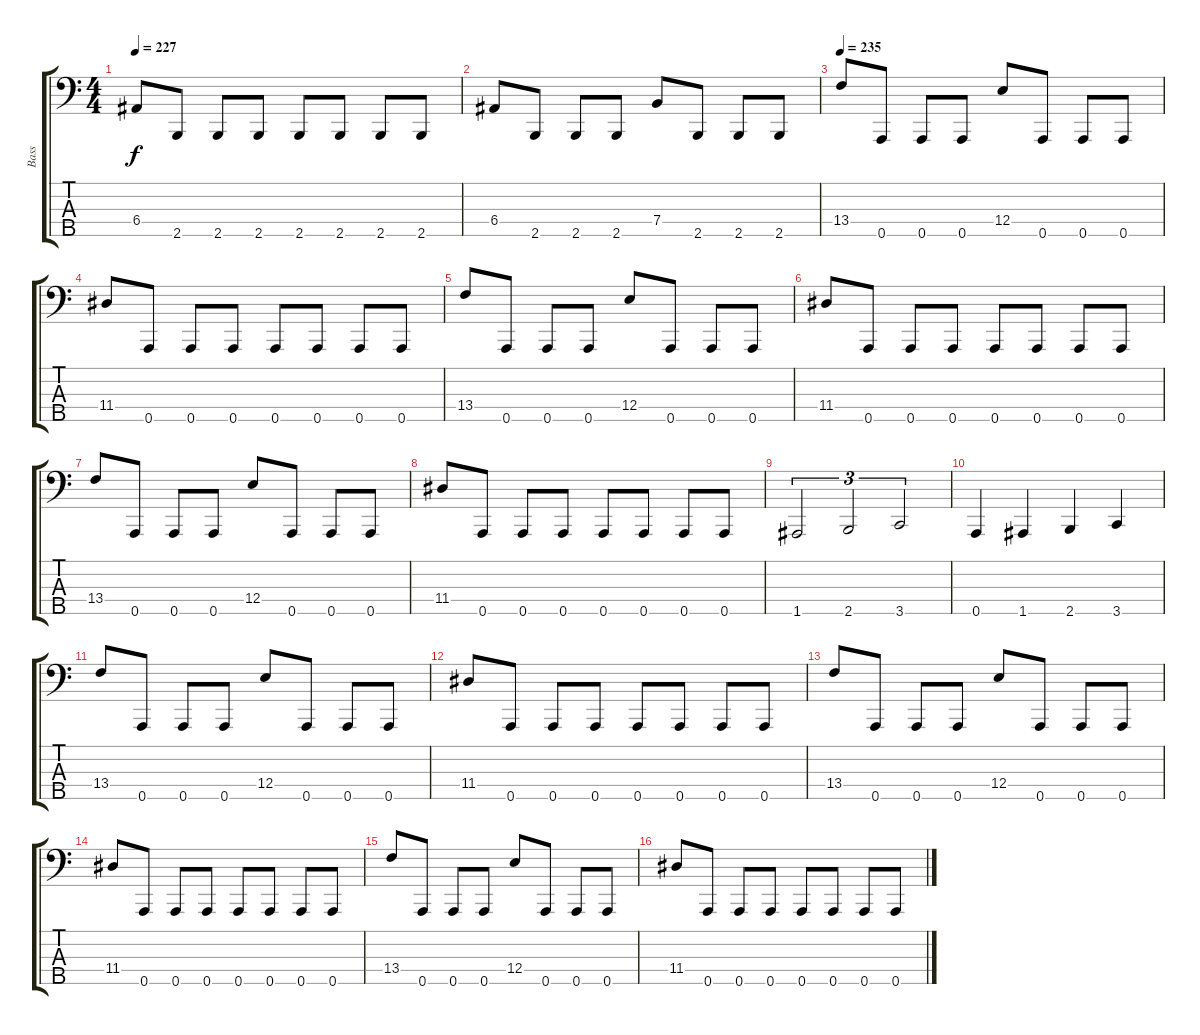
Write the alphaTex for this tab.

\track ("Bass" "Bass") {instrument electricbasspick}
\staff {score tabs}
\tuning (G2 D2 A1 E1 A0) {hide}
\ts (4 4)
\tempo 227
\clef f4
\ks c
6.4.8{dy f} 2.5.8 2.5.8 2.5.8 2.5.8 2.5.8 2.5.8 2.5.8 |
6.4.8 2.5.8 2.5.8 2.5.8 7.4.8 2.5.8 2.5.8 2.5.8 |
\tempo 235
13.4.8 0.5.8 0.5.8 0.5.8 12.4.8 0.5.8 0.5.8 0.5.8 |
11.4.8 0.5.8 0.5.8 0.5.8 0.5.8 0.5.8 0.5.8 0.5.8 |
13.4.8 0.5.8 0.5.8 0.5.8 12.4.8 0.5.8 0.5.8 0.5.8 |
11.4.8 0.5.8 0.5.8 0.5.8 0.5.8 0.5.8 0.5.8 0.5.8 |
13.4.8 0.5.8 0.5.8 0.5.8 12.4.8 0.5.8 0.5.8 0.5.8 |
11.4.8 0.5.8 0.5.8 0.5.8 0.5.8 0.5.8 0.5.8 0.5.8 |
1.5.2{tu (3 2)} 2.5.2{tu (3 2)} 3.5.2{tu (3 2)} |
0.5.4 1.5.4 2.5.4 3.5.4 |
13.4.8 0.5.8 0.5.8 0.5.8 12.4.8 0.5.8 0.5.8 0.5.8 |
11.4.8 0.5.8 0.5.8 0.5.8 0.5.8 0.5.8 0.5.8 0.5.8 |
13.4.8 0.5.8 0.5.8 0.5.8 12.4.8 0.5.8 0.5.8 0.5.8 |
11.4.8 0.5.8 0.5.8 0.5.8 0.5.8 0.5.8 0.5.8 0.5.8 |
13.4.8 0.5.8 0.5.8 0.5.8 12.4.8 0.5.8 0.5.8 0.5.8 |
11.4.8 0.5.8 0.5.8 0.5.8 0.5.8 0.5.8 0.5.8 0.5.8
